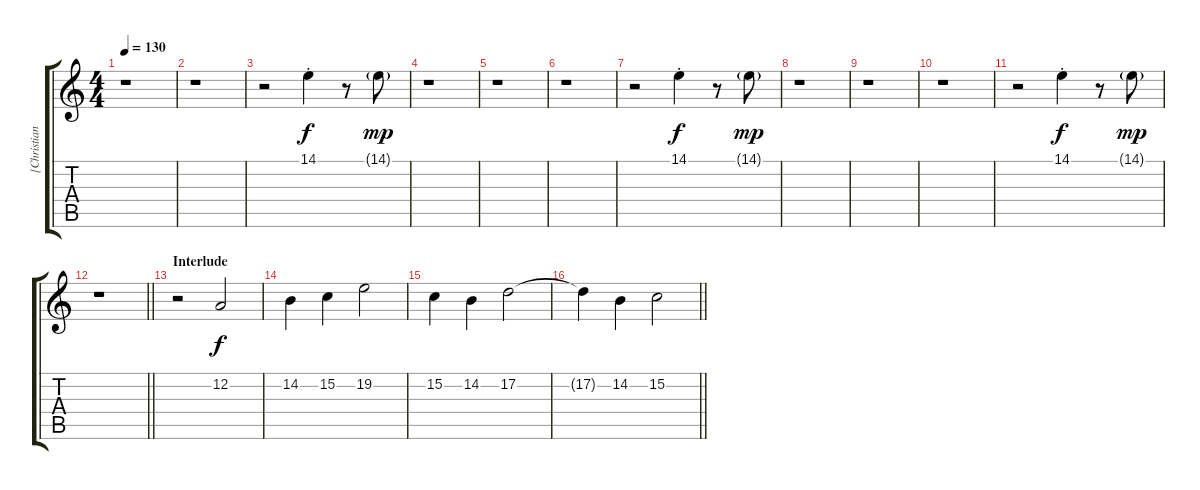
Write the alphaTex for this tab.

\track ("[Christian Lorenz]  Keyboard" "[Christian") {instrument pad7halo}
\staff {score tabs}
\tuning (D4 A3 F3 C3 G2 C2) {hide}
\ts (4 4)
\tempo 130
\clef g2
\ks c
r.1{dy mp} |
r.1 |
r.2 14.1{st}.4{dy f} r.8 14.1{g}.8{dy mp} |
r.1 |
r.1 |
r.1 |
r.2 14.1{st}.4{dy f} r.8 14.1{g}.8{dy mp} |
r.1 |
r.1 |
r.1 |
r.2 14.1{st}.4{dy f} r.8 14.1{g}.8{dy mp} |
\barLineRight lightlight
r.1 |
\section ("" "Interlude")
r.2{volume 12 instrument pad8sweep} 12.2.2{dy f} |
14.2.4 15.2.4 19.2.2 |
15.2.4 14.2.4 17.2.2 |
\barLineRight lightlight
17.2{t}.4 14.2.4 15.2.2
